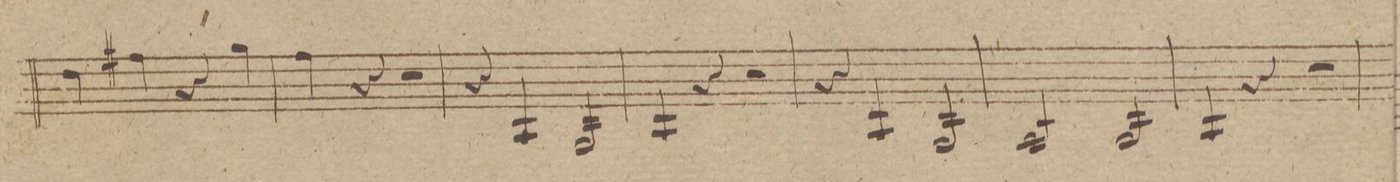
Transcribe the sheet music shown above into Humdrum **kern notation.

**kern
*I"Clarinetto 2do in A
*clefG2
*k[f#]
*met(c)
*M4/4
4b
4dd#X
4r
4ee
=39
4dd
4r
2r
=40
4r
4F#
2E
=41
4F#
4r
2r
=42
4r
4F#
2E
=43
2F#
2E
=44
4F#
4r
2r
=45
*-
